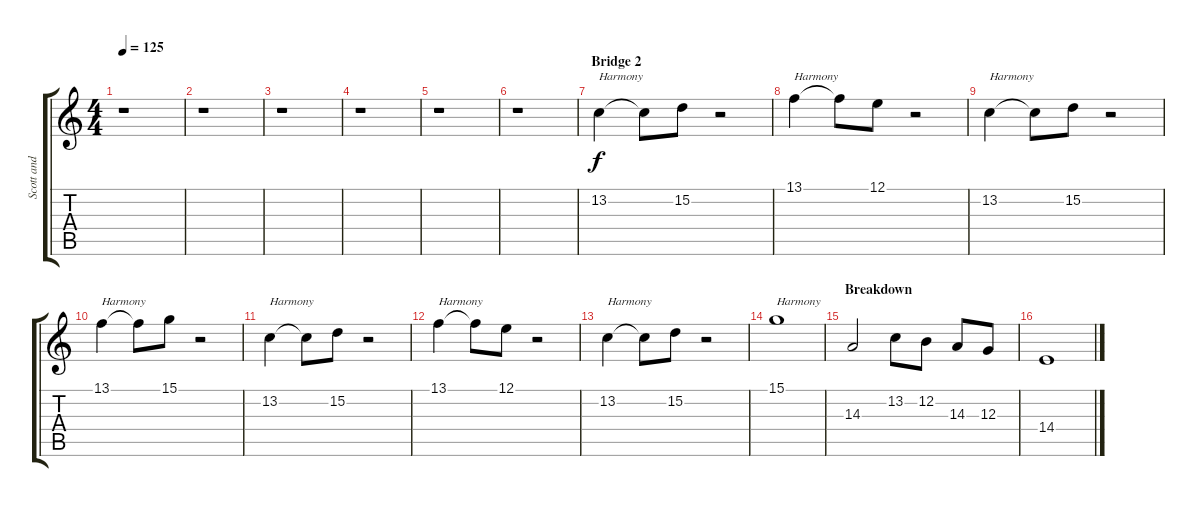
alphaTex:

\track ("Scott and Tavis (Trumpet)" "Scott and ") {instrument trumpet}
\staff {score tabs}
\tuning (E4 B3 G3 D3 A2 E2) {hide}
\ts (4 4)
\tempo 125
\clef g2
\ks c
r.1{dy f volume 15} |
r.1 |
r.1 |
r.1 |
r.1 |
r.1 |
\section ("" "Bridge 2")
13.2.4{txt "Harmony"} 13.2{t}.8 15.2.8 r.2 |
13.1.4{txt "Harmony"} 13.1{t}.8 12.1.8 r.2 |
13.2.4{txt "Harmony"} 13.2{t}.8 15.2.8 r.2 |
13.1.4{txt "Harmony"} 13.1{t}.8 15.1.8 r.2 |
13.2.4{txt "Harmony"} 13.2{t}.8 15.2.8 r.2 |
13.1.4{txt "Harmony"} 13.1{t}.8 12.1.8 r.2 |
13.2.4{txt "Harmony"} 13.2{t}.8 15.2.8 r.2 |
15.1.1{txt "Harmony"} |
\section ("" "Breakdown")
14.3.2 13.2.8 12.2.8 14.3.8 12.3.8 |
14.4.1
